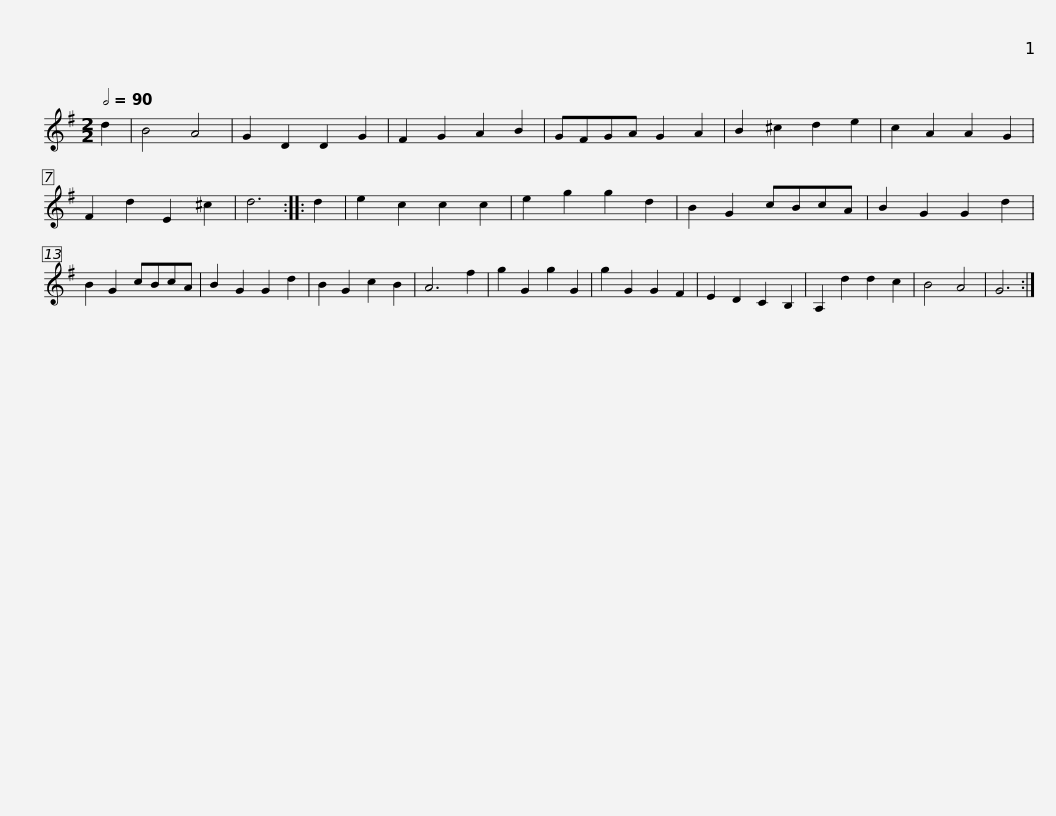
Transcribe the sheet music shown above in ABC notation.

X:1
L:1/8
Q:1/2=90
M:2/2
I:linebreak $
K:G
V:1 treble
V:1
 d2 | B4 A4 | G2 D2 D2 G2 | F2 G2 A2 B2 | GFGA G2 A2 | %5
 B2 ^c2 d2 e2 | c2 A2 A2 G2 | F2 d2 E2 ^c2 | d6 :: d2 | %10
 e2 c2 c2 c2 |$ e2 g2 g2 d2 | B2 G2 cBcA | B2 G2 G2 d2 | B2 G2 cBcA | %15
 B2 G2 G2 d2 | B2 G2 c2 B2 | A6 f2 | g2 G2 g2 G2 | g2 G2 G2 F2 |$ %20
 E2 D2 C2 B,2 | A,2 d2 d2 c2 | B4 A4 | G6 :| %24
